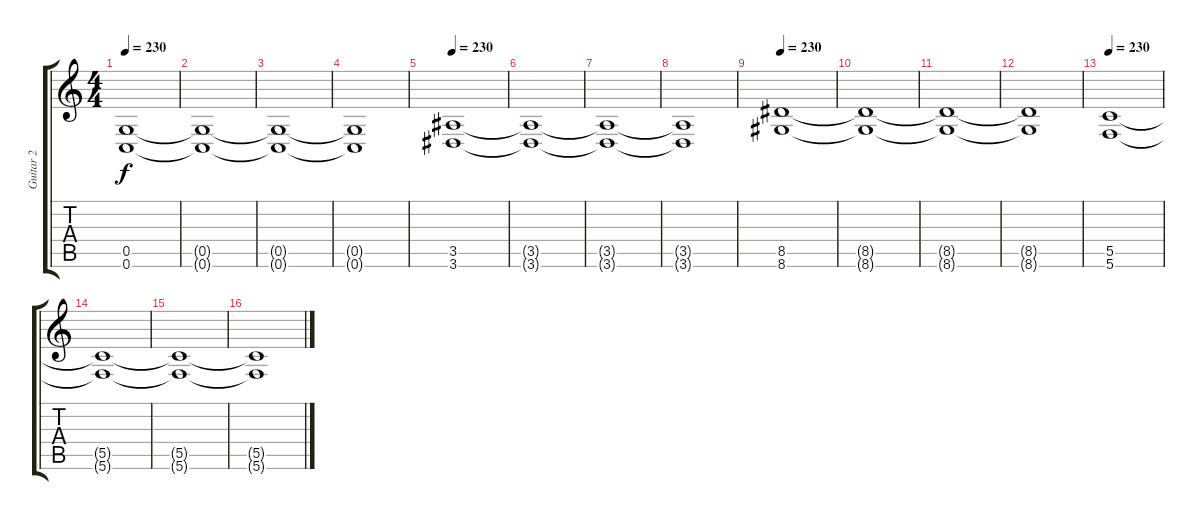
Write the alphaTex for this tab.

\track ("Guitar 2" "Guitar 2") {instrument distortionguitar}
\staff {score tabs}
\tuning (D4 A3 F3 C3 G2 C2) {hide}
\ts (4 4)
\tempo 230
\clef g2
\ks c
(0.5 0.6).1{dy f} |
(0.5{t} 0.6{t}).1 |
(0.5{t} 0.6{t}).1 |
(0.5{t} 0.6{t}).1 |
\tempo 230
(3.5 3.6).1 |
(3.5{t} 3.6{t}).1 |
(3.5{t} 3.6{t}).1 |
(3.5{t} 3.6{t}).1 |
\tempo 230
(8.5 8.6).1 |
(8.5{t} 8.6{t}).1 |
(8.5{t} 8.6{t}).1 |
(8.5{t} 8.6{t}).1 |
\tempo 230
(5.5 5.6).1 |
(5.5{t} 5.6{t}).1 |
(5.5{t} 5.6{t}).1 |
(5.5{t} 5.6{t}).1
